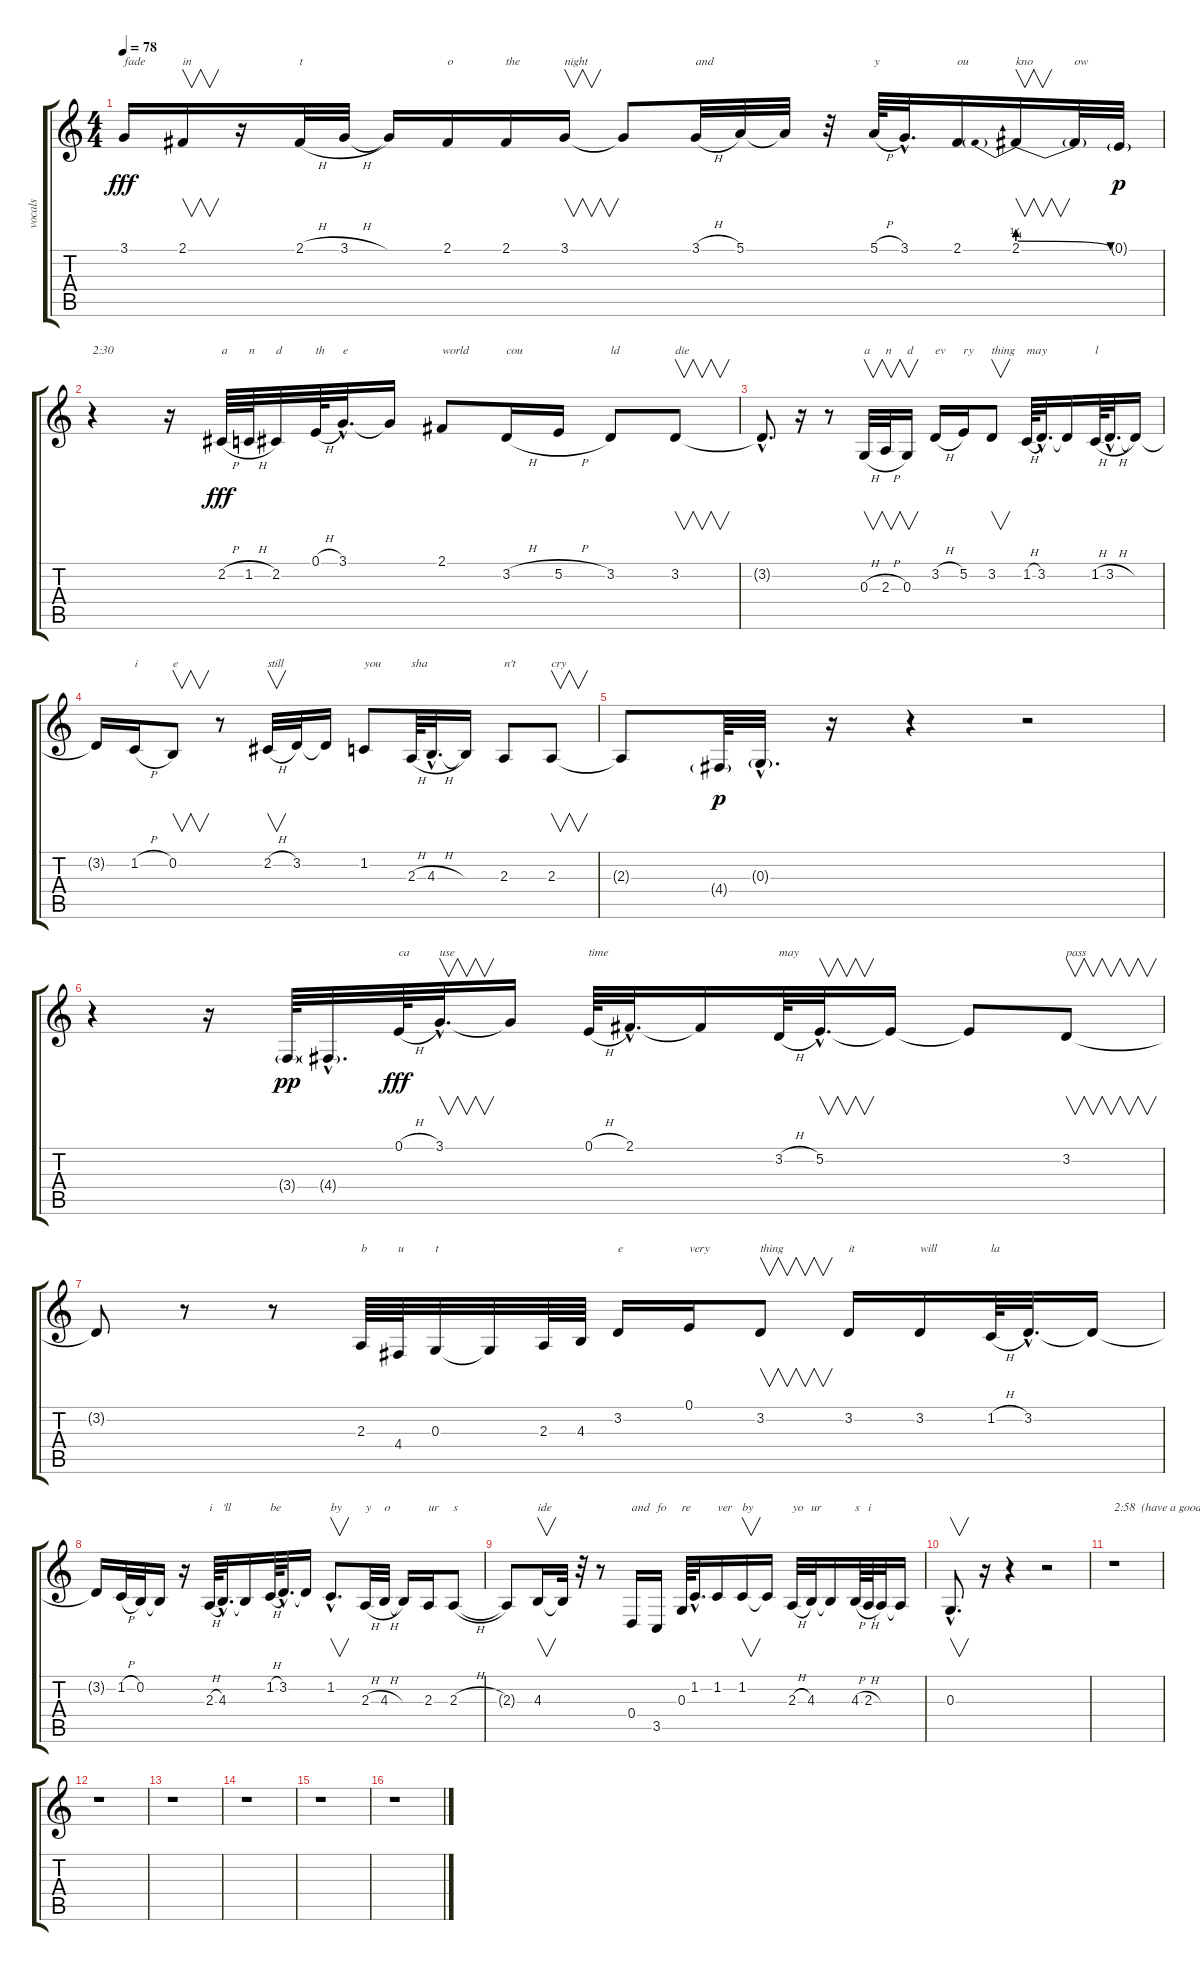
\track ("vocals" "vocals") {instrument synthvoice}
\staff {score tabs}
\tuning (E4 B3 G3 D3 A2 E2) {hide}
\ts (4 4)
\tempo 78
\clef g2
\ks c
3.1.16{txt "fade" dy fff} 2.1.16{v txt "in"} r.16 2.1{h}.32{txt "t"} 3.1{h}.32 3.1{t}.16 2.1.16{txt "o"} 2.1.16{txt "the"} 3.1.16{v txt "night"} 3.1{t}.8 3.1{h}.32{txt "and"} 5.1.32 5.1{t}.32 r.32 5.1{h}.64{txt "y"} 3.1{hac}.32{d} 2.1.16{txt "ou"} 2.1{be (prebendrelease 0 1 60 0)}.16{v txt "kno"} 2.1{t}.32{txt "ow"} 0.1{g}.32{dy p} |
r.4{txt "2:30"} r.16 2.2{h}.64{txt "a" dy fff} 1.2{h}.64{txt "n"} 2.2.32{txt "d"} 0.1{h}.64{txt "th"} 3.1{hac}.32{d txt "e"} 3.1{t}.16 2.1.8{txt "world"} 3.2{h}.16{txt "cou"} 5.2{h}.16 3.2.8{txt "ld"} 3.2.8{v txt "die"} |
3.2{hac t}.8{d txt " "} r.16 r.8 0.3{h}.32{v txt "a"} 2.3{h}.32{v txt "n"} 0.3.16{v txt "d"} 3.2{h}.16{txt "ev"} 5.2.16{txt "ry"} 3.2.8{v txt "thing"} 1.2{h}.64{txt "ma"} 3.2{hac}.32{d txt "y"} 3.2{t}.16 1.2{h}.64{txt "l"} 3.2{h hac}.32{d} 3.2{t}.16 |
3.2{t}.16{txt " "} 1.2{h}.16{txt "i"} 0.2.8{v txt "e"} r.8 2.2{h}.32{v txt "still"} 3.2.32 3.2{t}.16 1.2.8{txt "you"} 2.3{h}.64{txt "sha"} 4.3{h hac}.32{d} 4.3{t}.16 2.3.8{txt "n't"} 2.3.8{v txt "cry"} |
2.3{t}.8{txt " "} 4.4{g}.64{dy p} 0.3{g hac}.32{d} r.16 r.4 r.2 |
r.4{txt " "} r.16 3.4{g}.64{dy pp} 4.4{g hac}.32{d} 0.1{h}.64{txt "ca" dy fff} 3.1{hac}.32{v d txt "use"} 3.1{t}.16 0.1{h}.64{txt "time"} 2.1{hac}.32{d} 2.1{t}.16 3.2{h}.64{txt "may"} 5.2{hac}.32{v d} 5.2{t}.16 5.2{t}.8 3.2.8{v txt "pass"} |
3.2{t}.8{txt " "} r.8 r.8 2.3.64{txt "b"} 4.4.64{txt "u"} 0.3.32{txt "t"} 0.3{t}.32 2.3.64 4.3.64 3.2.16{txt "e"} 0.1.16{txt "very"} 3.2.8{v txt "thing"} 3.2.16{txt "it"} 3.2.16{txt "will"} 1.2{h}.64{txt "la"} 3.2{hac}.32{d} 3.2{t}.16 |
3.2{t}.16{txt " "} 1.2{h}.32 0.2.32 0.2{t}.16 r.16 2.3{h}.64{txt "i"} 4.3{hac}.32{d txt "'ll"} 4.3{t}.16 1.2{h}.64{txt "be"} 3.2{hac}.32{d} 3.2{t}.16 1.2{hac}.8{v d txt "by"} 2.3{h}.32{txt "y"} 4.3{h}.32{txt "o"} 4.3{t}.16 2.3.16{txt "ur"} 2.3{h}.8{txt "s"} |
2.3{t}.8{txt " "} 4.3.16{v txt "ide"} 4.3{t}.32 r.32 r.8 0.4.16{txt "and"} 3.5.16{txt "fo"} 0.3.64{txt "re"} 1.2{hac}.32{d} 1.2.16{txt "ver"} 1.2.16{v txt "by"} 1.2{t}.16 2.3{h}.32{txt "yo"} 4.3.32{txt "ur"} 4.3{t}.16 4.3{h}.64{txt "s"} 2.3{h}.64{txt "i"} 2.3{t}.32 2.3{t}.16 |
0.3{hac}.8{v d txt " "} r.16 r.4 r.2 |
r.1{txt "2:58  (have a good time)"} |
r.1{txt " "} |
r.1{txt " "} |
r.1{txt " "} |
r.1{txt " "} |
r.1{txt " "}
